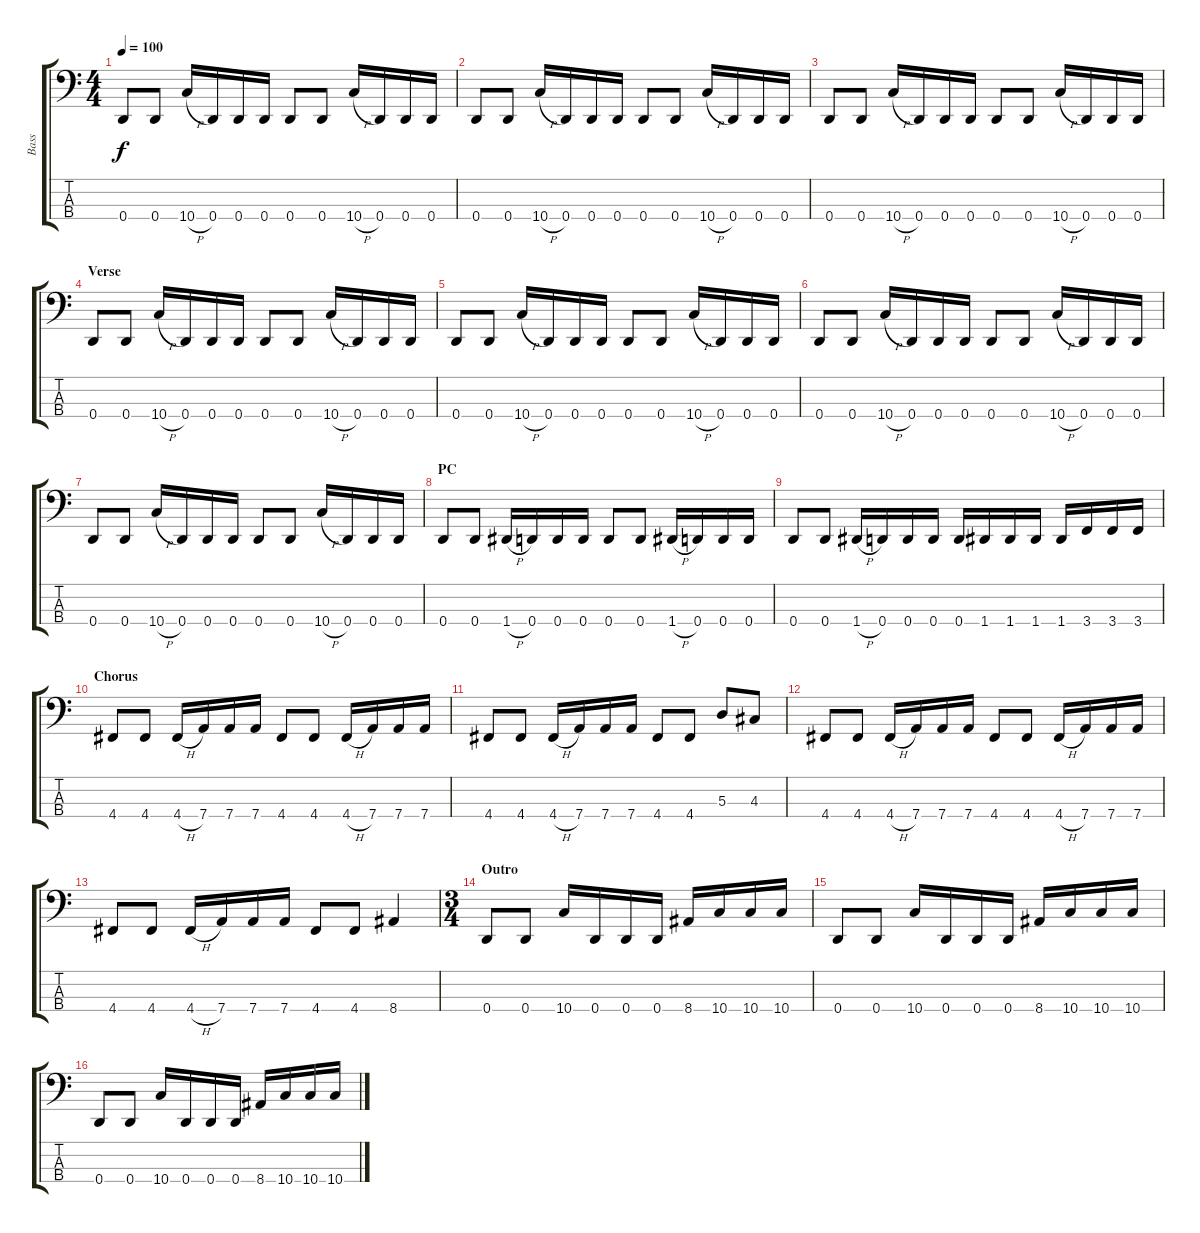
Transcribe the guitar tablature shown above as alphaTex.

\track ("Bass" "Bass") {instrument electricbasspick}
\staff {score tabs}
\tuning (G2 D2 A1 D1) {hide}
\ts (4 4)
\tempo 100
\clef f4
\ks c
0.4.8{dy f} 0.4.8 10.4{h}.16 0.4.16 0.4.16 0.4.16 0.4.8 0.4.8 10.4{h}.16 0.4.16 0.4.16 0.4.16 |
0.4.8 0.4.8 10.4{h}.16 0.4.16 0.4.16 0.4.16 0.4.8 0.4.8 10.4{h}.16 0.4.16 0.4.16 0.4.16 |
0.4.8 0.4.8 10.4{h}.16 0.4.16 0.4.16 0.4.16 0.4.8 0.4.8 10.4{h}.16 0.4.16 0.4.16 0.4.16 |
\section ("" "Verse")
0.4.8 0.4.8 10.4{h}.16 0.4.16 0.4.16 0.4.16 0.4.8 0.4.8 10.4{h}.16 0.4.16 0.4.16 0.4.16 |
0.4.8 0.4.8 10.4{h}.16 0.4.16 0.4.16 0.4.16 0.4.8 0.4.8 10.4{h}.16 0.4.16 0.4.16 0.4.16 |
0.4.8 0.4.8 10.4{h}.16 0.4.16 0.4.16 0.4.16 0.4.8 0.4.8 10.4{h}.16 0.4.16 0.4.16 0.4.16 |
0.4.8 0.4.8 10.4{h}.16 0.4.16 0.4.16 0.4.16 0.4.8 0.4.8 10.4{h}.16 0.4.16 0.4.16 0.4.16 |
\section ("" "PC")
0.4.8 0.4.8 1.4{h}.16 0.4.16 0.4.16 0.4.16 0.4.8 0.4.8 1.4{h}.16 0.4.16 0.4.16 0.4.16 |
0.4.8 0.4.8 1.4{h}.16 0.4.16 0.4.16 0.4.16 0.4.16 1.4.16 1.4.16 1.4.16 1.4.16 3.4.16 3.4.16 3.4.16 |
\section ("" "Chorus")
4.4.8 4.4.8 4.4{h}.16 7.4.16 7.4.16 7.4.16 4.4.8 4.4.8 4.4{h}.16 7.4.16 7.4.16 7.4.16 |
4.4.8 4.4.8 4.4{h}.16 7.4.16 7.4.16 7.4.16 4.4.8 4.4.8 5.3.8 4.3.8 |
4.4.8 4.4.8 4.4{h}.16 7.4.16 7.4.16 7.4.16 4.4.8 4.4.8 4.4{h}.16 7.4.16 7.4.16 7.4.16 |
4.4.8 4.4.8 4.4{h}.16 7.4.16 7.4.16 7.4.16 4.4.8 4.4.8 8.4.4 |
\ts (3 4)
\section ("" "Outro")
0.4.8 0.4.8 10.4.16 0.4.16 0.4.16 0.4.16 8.4.16 10.4.16 10.4.16 10.4.16 |
0.4.8 0.4.8 10.4.16 0.4.16 0.4.16 0.4.16 8.4.16 10.4.16 10.4.16 10.4.16 |
0.4.8 0.4.8 10.4.16 0.4.16 0.4.16 0.4.16 8.4.16 10.4.16 10.4.16 10.4.16
